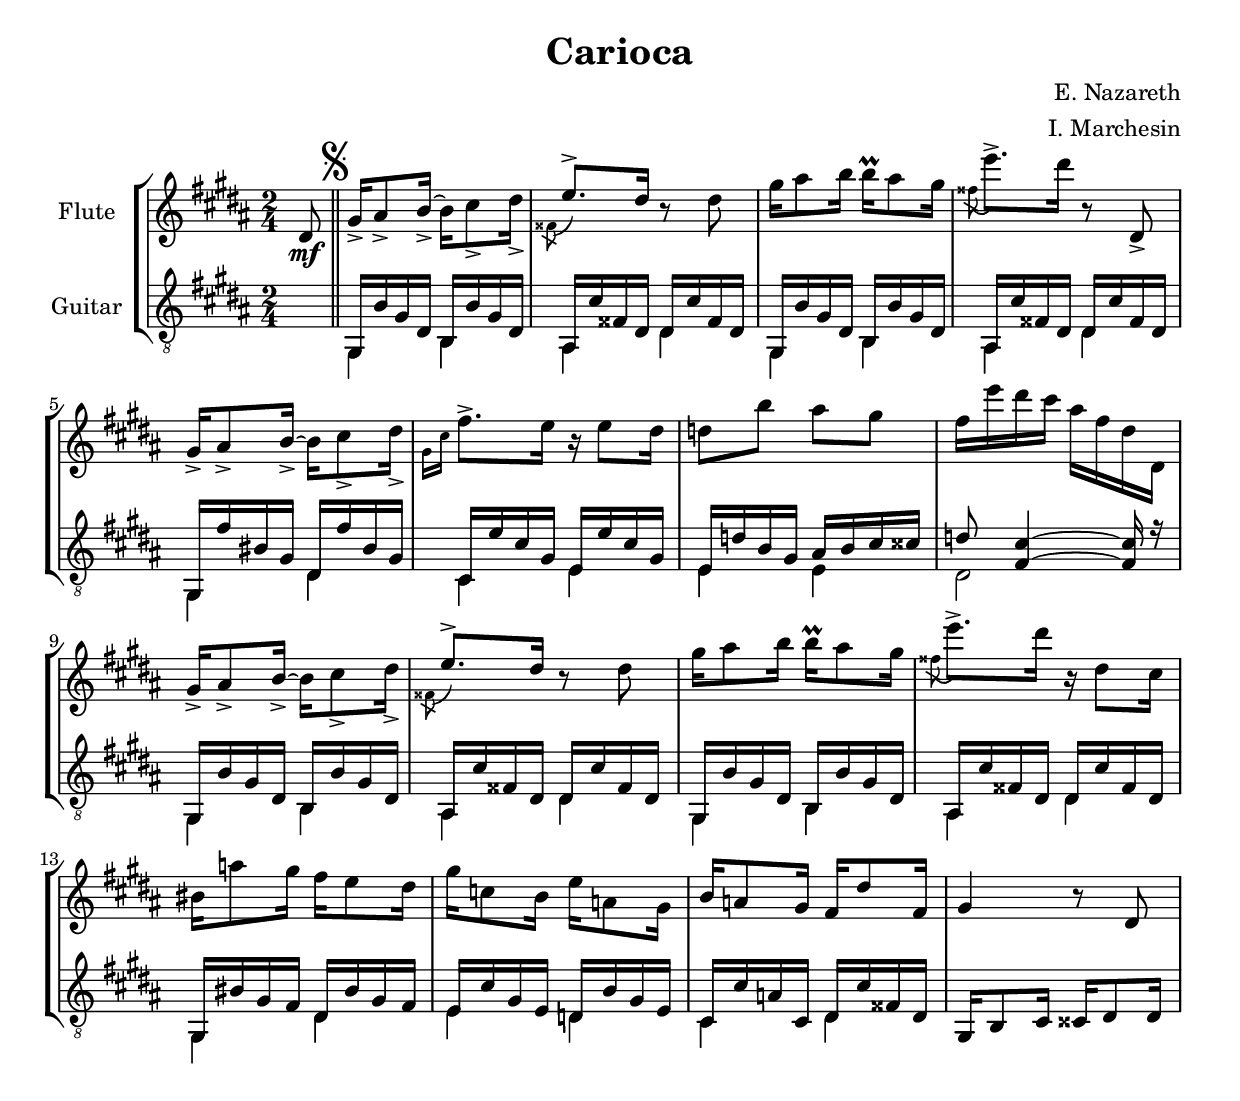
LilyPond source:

\header {
  title = "Carioca"
  composer = "E. Nazareth"
  arranger = "I. Marchesin"
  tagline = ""
}

global =
{
  \time 2/4
  \key b \major
}

Flute =
\new Voice {
  \relative c' {
  \clef treble
    \partial 8 dis8\mf | \bar "||" \mark \markup { \musicglyph "scripts.segno" }
    gis16_> ais8_> b16_>~ b cis8_> dis16_> |
    \voiceTwo \acciaccatura fisis,8 \voiceOne e'8.-> dis16 \oneVoice r8 dis |
    gis16 ais8 b16 b\prall ais8 gis16 |
    \voiceTwo \acciaccatura fisis8 \oneVoice e'8.-> dis16 r8 dis,,_> |
    gis16_> ais8_> b16_>~ b cis8_> dis16_> | %5
    \voiceTwo \grace { gis,16 cis } \oneVoice fis8.-> e16 r e8 dis16 |
    d8 b' ais gis |
    fis16 e' dis cis ais fis dis dis, |
    gis16_> ais8_> b16_>~ b cis8_> dis16_> |
    \voiceTwo \acciaccatura fisis,8 \voiceOne e'8.-> dis16 \oneVoice r8 dis | %10
    gis16 ais8 b16 b\prall ais8 gis16 |
    \voiceTwo \acciaccatura fisis8 \oneVoice e'8.-> dis16 r dis,8 cis16 |
    bis16 a'8 gis16 fis e8 dis16 |
    gis c,8 b16 e a,8 gis16 |
    b a8 gis16 fis dis'8 fis,16 gis4 r8 dis | %15
  }
}

GuitarSopra = 
\new Voice {
  \relative c {
  \voiceOne
  \clef "treble_8"
    \partial 8 \once \hideNotes r8 | \mark \markup { \musicglyph "scripts.segno" }
    gis16 b' gis dis b b' gis dis |
    ais cis' fisis, dis dis cis' fisis, dis |
    gis,16 b' gis dis b b' gis dis |
    ais cis' fisis, dis dis cis' fisis, dis |
    gis, fis'' bis, gis dis fis' bis, gis | %5
    cis, e' cis gis e e' cis gis |
    e d' b gis ais b cis cisis |
    d8 <fis, cis'>4~ <fis cis'>16 r |
    gis,16 b' gis dis b b' gis dis |
    ais cis' fisis, dis dis cis' fisis, dis | %10
    gis,16 b' gis dis b b' gis dis |
    ais cis' fisis, dis dis cis' fisis, dis |
    gis, bis' gis fis dis bis' gis fis |
    e cis' gis e d b' gis e |
    cis cis' a cis, dis cis' fisis, dis | %15
    gis, b8 cis16 cisis dis8 dis16 |    
  }
}

GuitarSotto =
\new Voice {
  \relative c {
  \voiceTwo
  \clef "treble_8"
    \partial 8 \once \hideNotes r8 |
    gis4 b |
    ais dis |
    gis,4 b |
    ais dis |
    gis, dis' | %5
    cis e |
    e e |
    dis2 |
    gis,4 b |
    ais dis | %10
    gis, b |
    ais dis |
    gis, dis' |
    e d |
    cis dis | %15
    \once \hideNotes r2 |    
  }
}



music = {
  <<
    \tag #'score \tag #'vn1
    \new Staff \with { instrumentName = "Flute" }
    << \global \Flute >>
    
    \tag #'score \tag #'gtr
    \new Staff = "guitar" \with { instrumentName = "Guitar" }
    <<
    \global
    \context Voice = "upper" { \GuitarSopra }
    \context Voice = "lower" { \GuitarSotto }
    >>
  >>
}


%poi questo sarà da togliere e mettere in un file separato
\score {
  \new StaffGroup \keepWithTag #'score \music
  \layout { }
  \midi { }
}